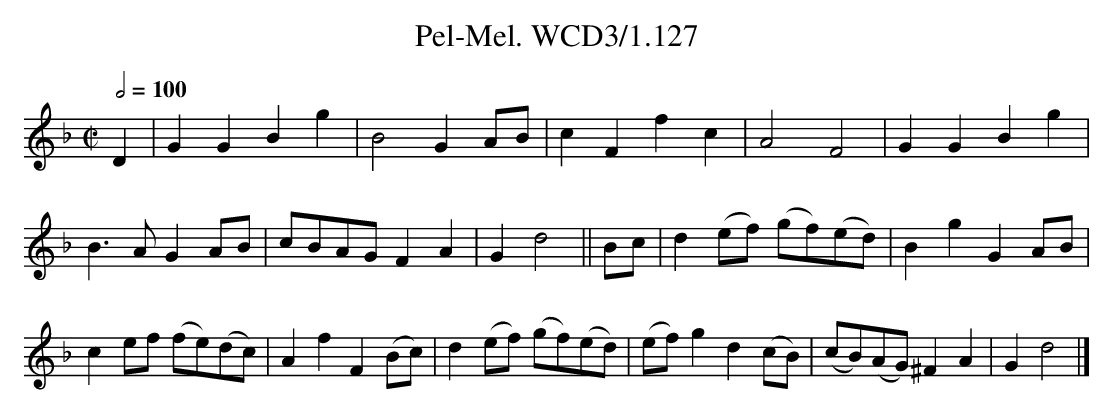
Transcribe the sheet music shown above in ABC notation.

X:1
T:Pel-Mel. WCD3/1.127
M:C|
L:1/8
Q:1/2=100
K:Gdor
D2|G2G2 B2g2|B4 G2AB|c2F2 f2c2|A4F4|G2G2 B2g2|
B3A G2AB|cBAG F2A2|G2d4||\
Bc|d2(ef) (gf)(ed)|B2g2 G2AB|
c2ef (fe)(dc)|A2f2 F2(Bc)|d2(ef) (gf)(ed)|\
(ef)g2 d2(cB)|(cB)(AG) ^F2A2|G2d4|]
